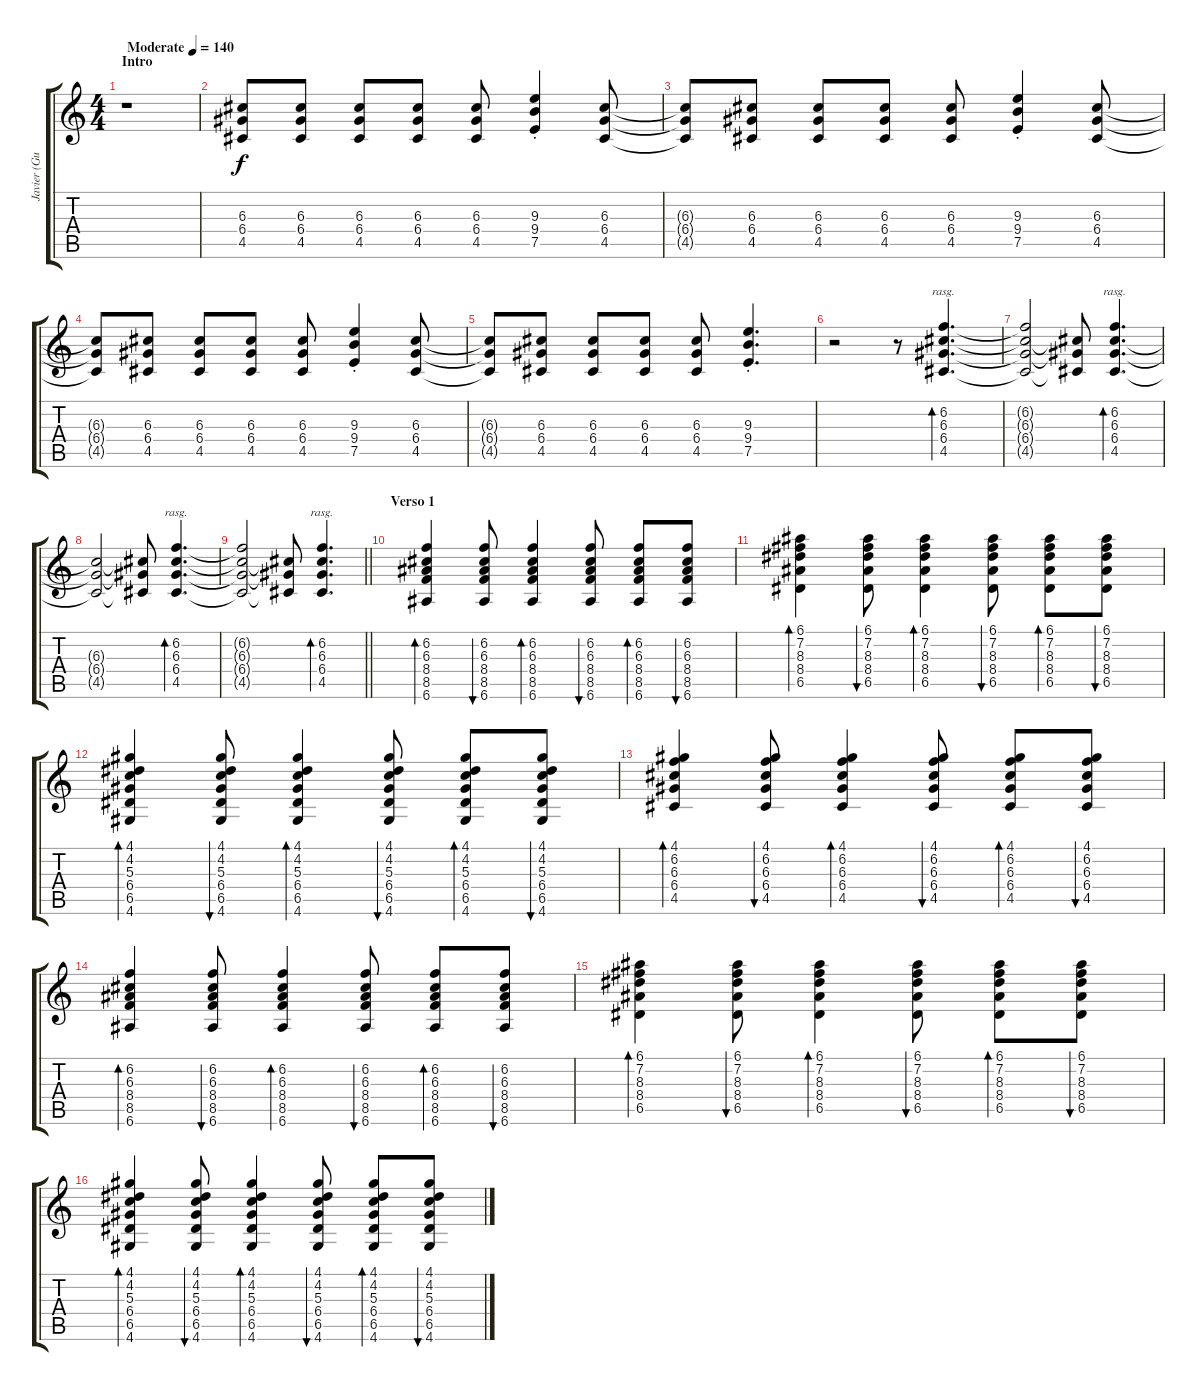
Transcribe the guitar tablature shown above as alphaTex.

\track ("Javier (Guitarra)" "Javier (Gu") {instrument distortionguitar}
\staff {score tabs}
\tuning (E4 B3 G3 D3 A2 E2) {hide}
\ts (4 4)
\section ("" "Intro")
\tempo (140 "Moderate")
\clef g2
\ks aminor
r.1{dy f instrument distortionguitar} |
(6.3 6.4 4.5).8 (6.3 6.4 4.5).8 (6.3 6.4 4.5).8 (6.3 6.4 4.5).8 (6.3 6.4 4.5).8 (9.3{st} 9.4{st} 7.5{st}).4 (6.3 6.4 4.5).8 |
(6.3{t} 6.4{t} 4.5{t}).8 (6.3 6.4 4.5).8 (6.3 6.4 4.5).8 (6.3 6.4 4.5).8 (6.3 6.4 4.5).8 (9.3{st} 9.4{st} 7.5{st}).4 (6.3 6.4 4.5).8 |
(6.3{t} 6.4{t} 4.5{t}).8 (6.3 6.4 4.5).8 (6.3 6.4 4.5).8 (6.3 6.4 4.5).8 (6.3 6.4 4.5).8 (9.3{st} 9.4{st} 7.5{st}).4 (6.3 6.4 4.5).8 |
(6.3{t} 6.4{t} 4.5{t}).8 (6.3 6.4 4.5).8 (6.3 6.4 4.5).8 (6.3 6.4 4.5).8 (6.3 6.4 4.5).8 (9.3{st} 9.4{st} 7.5{st}).4{d} |
r.2{instrument electricguitarjazz} r.8 (6.2 6.3 6.4 4.5).4{d bd 120 rasg ii} |
(6.2{t} 6.3{t} 6.4{t} 4.5{t}).2 (6.3{t} 6.4{t} 4.5{t}).8 (6.2 6.3 6.4 4.5).4{d bd 120 rasg ii} |
(6.3{t} 6.4{t} 4.5{t}).2 (6.3{t} 6.4{t} 4.5{t}).8 (6.2 6.3 6.4 4.5).4{d bd 120 rasg ii} |
\barLineRight lightlight
(6.2{t} 6.3{t} 6.4{t} 4.5{t}).2 (6.3{t} 6.4{t} 4.5{t}).8 (6.2 6.3 6.4 4.5).4{d bd 120 rasg ii} |
\section ("" "Verso 1")
(6.2 6.3 8.4 8.5 6.6).4{bd 60 instrument acousticguitarnylon} (6.2 6.3 8.4 8.5 6.6).8{bu 60} (6.2 6.3 8.4 8.5 6.6).4{bd 60} (6.2 6.3 8.4 8.5 6.6).8{bu 60} (6.2 6.3 8.4 8.5 6.6).8{bd 60} (6.2 6.3 8.4 8.5 6.6).8{bu 60} |
(6.1 7.2 8.3 8.4 6.5).4{bd 60} (6.1 7.2 8.3 8.4 6.5).8{bu 60} (6.1 7.2 8.3 8.4 6.5).4{bd 60} (6.1 7.2 8.3 8.4 6.5).8{bu 60} (6.1 7.2 8.3 8.4 6.5).8{bd 60} (6.1 7.2 8.3 8.4 6.5).8{bu 60} |
(4.1 4.2 5.3 6.4 6.5 4.6).4{bd 60} (4.1 4.2 5.3 6.4 6.5 4.6).8{bu 60} (4.1 4.2 5.3 6.4 6.5 4.6).4{bd 60} (4.1 4.2 5.3 6.4 6.5 4.6).8{bu 60} (4.1 4.2 5.3 6.4 6.5 4.6).8{bd 60} (4.1 4.2 5.3 6.4 6.5 4.6).8{bu 60} |
(4.1 6.2 6.3 6.4 4.5).4{bd 60} (4.1 6.2 6.3 6.4 4.5).8{bu 60} (4.1 6.2 6.3 6.4 4.5).4{bd 60} (4.1 6.2 6.3 6.4 4.5).8{bu 60} (4.1 6.2 6.3 6.4 4.5).8{bd 60} (4.1 6.2 6.3 6.4 4.5).8{bu 60} |
(6.2 6.3 8.4 8.5 6.6).4{bd 60} (6.2 6.3 8.4 8.5 6.6).8{bu 60} (6.2 6.3 8.4 8.5 6.6).4{bd 60} (6.2 6.3 8.4 8.5 6.6).8{bu 60} (6.2 6.3 8.4 8.5 6.6).8{bd 60} (6.2 6.3 8.4 8.5 6.6).8{bu 60} |
(6.1 7.2 8.3 8.4 6.5).4{bd 60} (6.1 7.2 8.3 8.4 6.5).8{bu 60} (6.1 7.2 8.3 8.4 6.5).4{bd 60} (6.1 7.2 8.3 8.4 6.5).8{bu 60} (6.1 7.2 8.3 8.4 6.5).8{bd 60} (6.1 7.2 8.3 8.4 6.5).8{bu 60} |
(4.1 4.2 5.3 6.4 6.5 4.6).4{bd 60} (4.1 4.2 5.3 6.4 6.5 4.6).8{bu 60} (4.1 4.2 5.3 6.4 6.5 4.6).4{bd 60} (4.1 4.2 5.3 6.4 6.5 4.6).8{bu 60} (4.1 4.2 5.3 6.4 6.5 4.6).8{bd 60} (4.1 4.2 5.3 6.4 6.5 4.6).8{bu 60}
